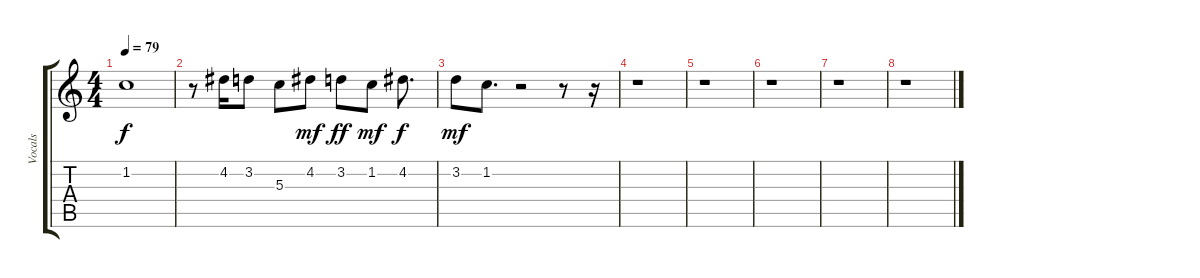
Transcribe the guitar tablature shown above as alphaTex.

\track ("Vocals" "Vocals") {instrument electricguitarjazz}
\staff {score tabs}
\tuning (E4 B3 G3 D3 A2 E2) {hide}
\ts (4 4)
\tempo 79
\clef g2
\ks c
1.2{t}.1{dy f} |
r.8 4.2.16 3.2.8 5.3.8 4.2.8{dy mf} 3.2.8{dy ff} 1.2.8{dy mf} 4.2.8{d dy f} |
3.2.8{dy mf} 1.2.8{d} r.2 r.8 r.16 |
r.1 |
r.1 |
r.1 |
r.1 |
r.1
